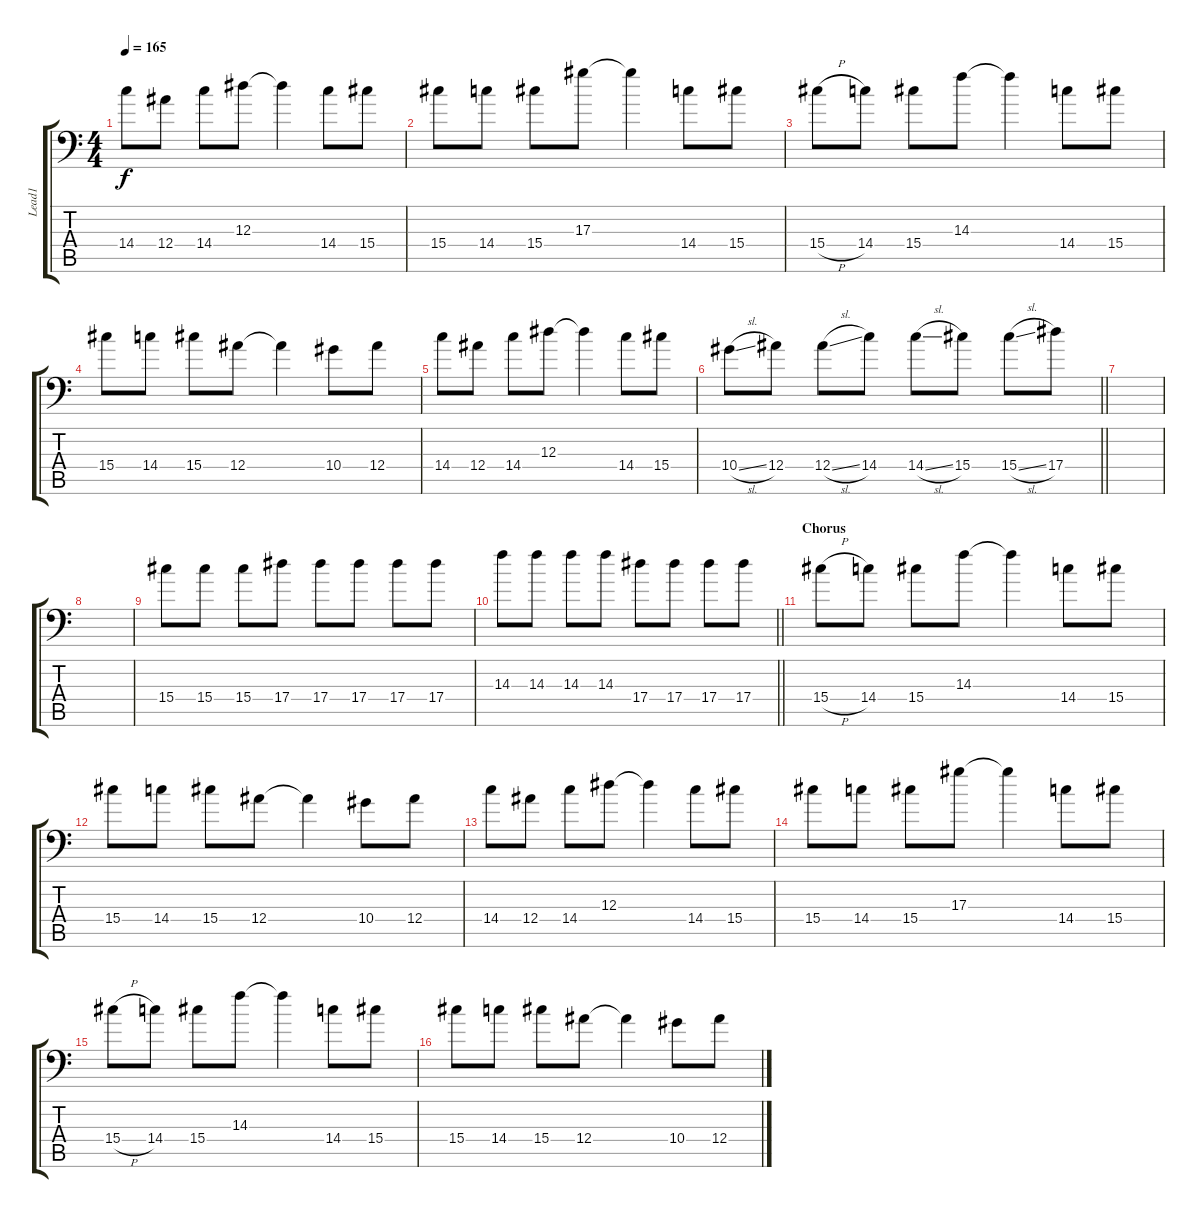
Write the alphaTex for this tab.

\track ("Lead1" "Lead1") {instrument overdrivenguitar}
\staff {score tabs}
\tuning (C4 G3 Eb3 Bb2 F2 Bb1) {hide}
\ts (4 4)
\tempo 165
\clef f4
\ks c
14.4.8{dy f} 12.4.8 14.4.8 12.3.8 12.3{t}.4 14.4.8 15.4.8 |
15.4.8 14.4.8 15.4.8 17.3.8 17.3{t}.4 14.4.8 15.4.8 |
15.4{h}.8 14.4.8 15.4.8 14.3.8 14.3{t}.4 14.4.8 15.4.8 |
15.4.8 14.4.8 15.4.8 12.4.8 12.4{t}.4 10.4.8 12.4.8 |
14.4.8 12.4.8 14.4.8 12.3.8 12.3{t}.4 14.4.8 15.4.8 |
\barLineRight lightlight
10.4{sl}.8 12.4.8 12.4{sl}.8 14.4.8 14.4{sl}.8 15.4.8 15.4{sl}.8 17.4.8 |
|
|
15.4.8 15.4.8 15.4.8 17.4.8 17.4.8 17.4.8 17.4.8 17.4.8 |
\barLineRight lightlight
14.3.8 14.3.8 14.3.8 14.3.8 17.4.8 17.4.8 17.4.8 17.4.8 |
\section ("" "Chorus")
15.4{h}.8 14.4.8 15.4.8 14.3.8 14.3{t}.4 14.4.8 15.4.8 |
15.4.8 14.4.8 15.4.8 12.4.8 12.4{t}.4 10.4.8 12.4.8 |
14.4.8 12.4.8 14.4.8 12.3.8 12.3{t}.4 14.4.8 15.4.8 |
15.4.8 14.4.8 15.4.8 17.3.8 17.3{t}.4 14.4.8 15.4.8 |
15.4{h}.8 14.4.8 15.4.8 14.3.8 14.3{t}.4 14.4.8 15.4.8 |
15.4.8 14.4.8 15.4.8 12.4.8 12.4{t}.4 10.4.8 12.4.8
